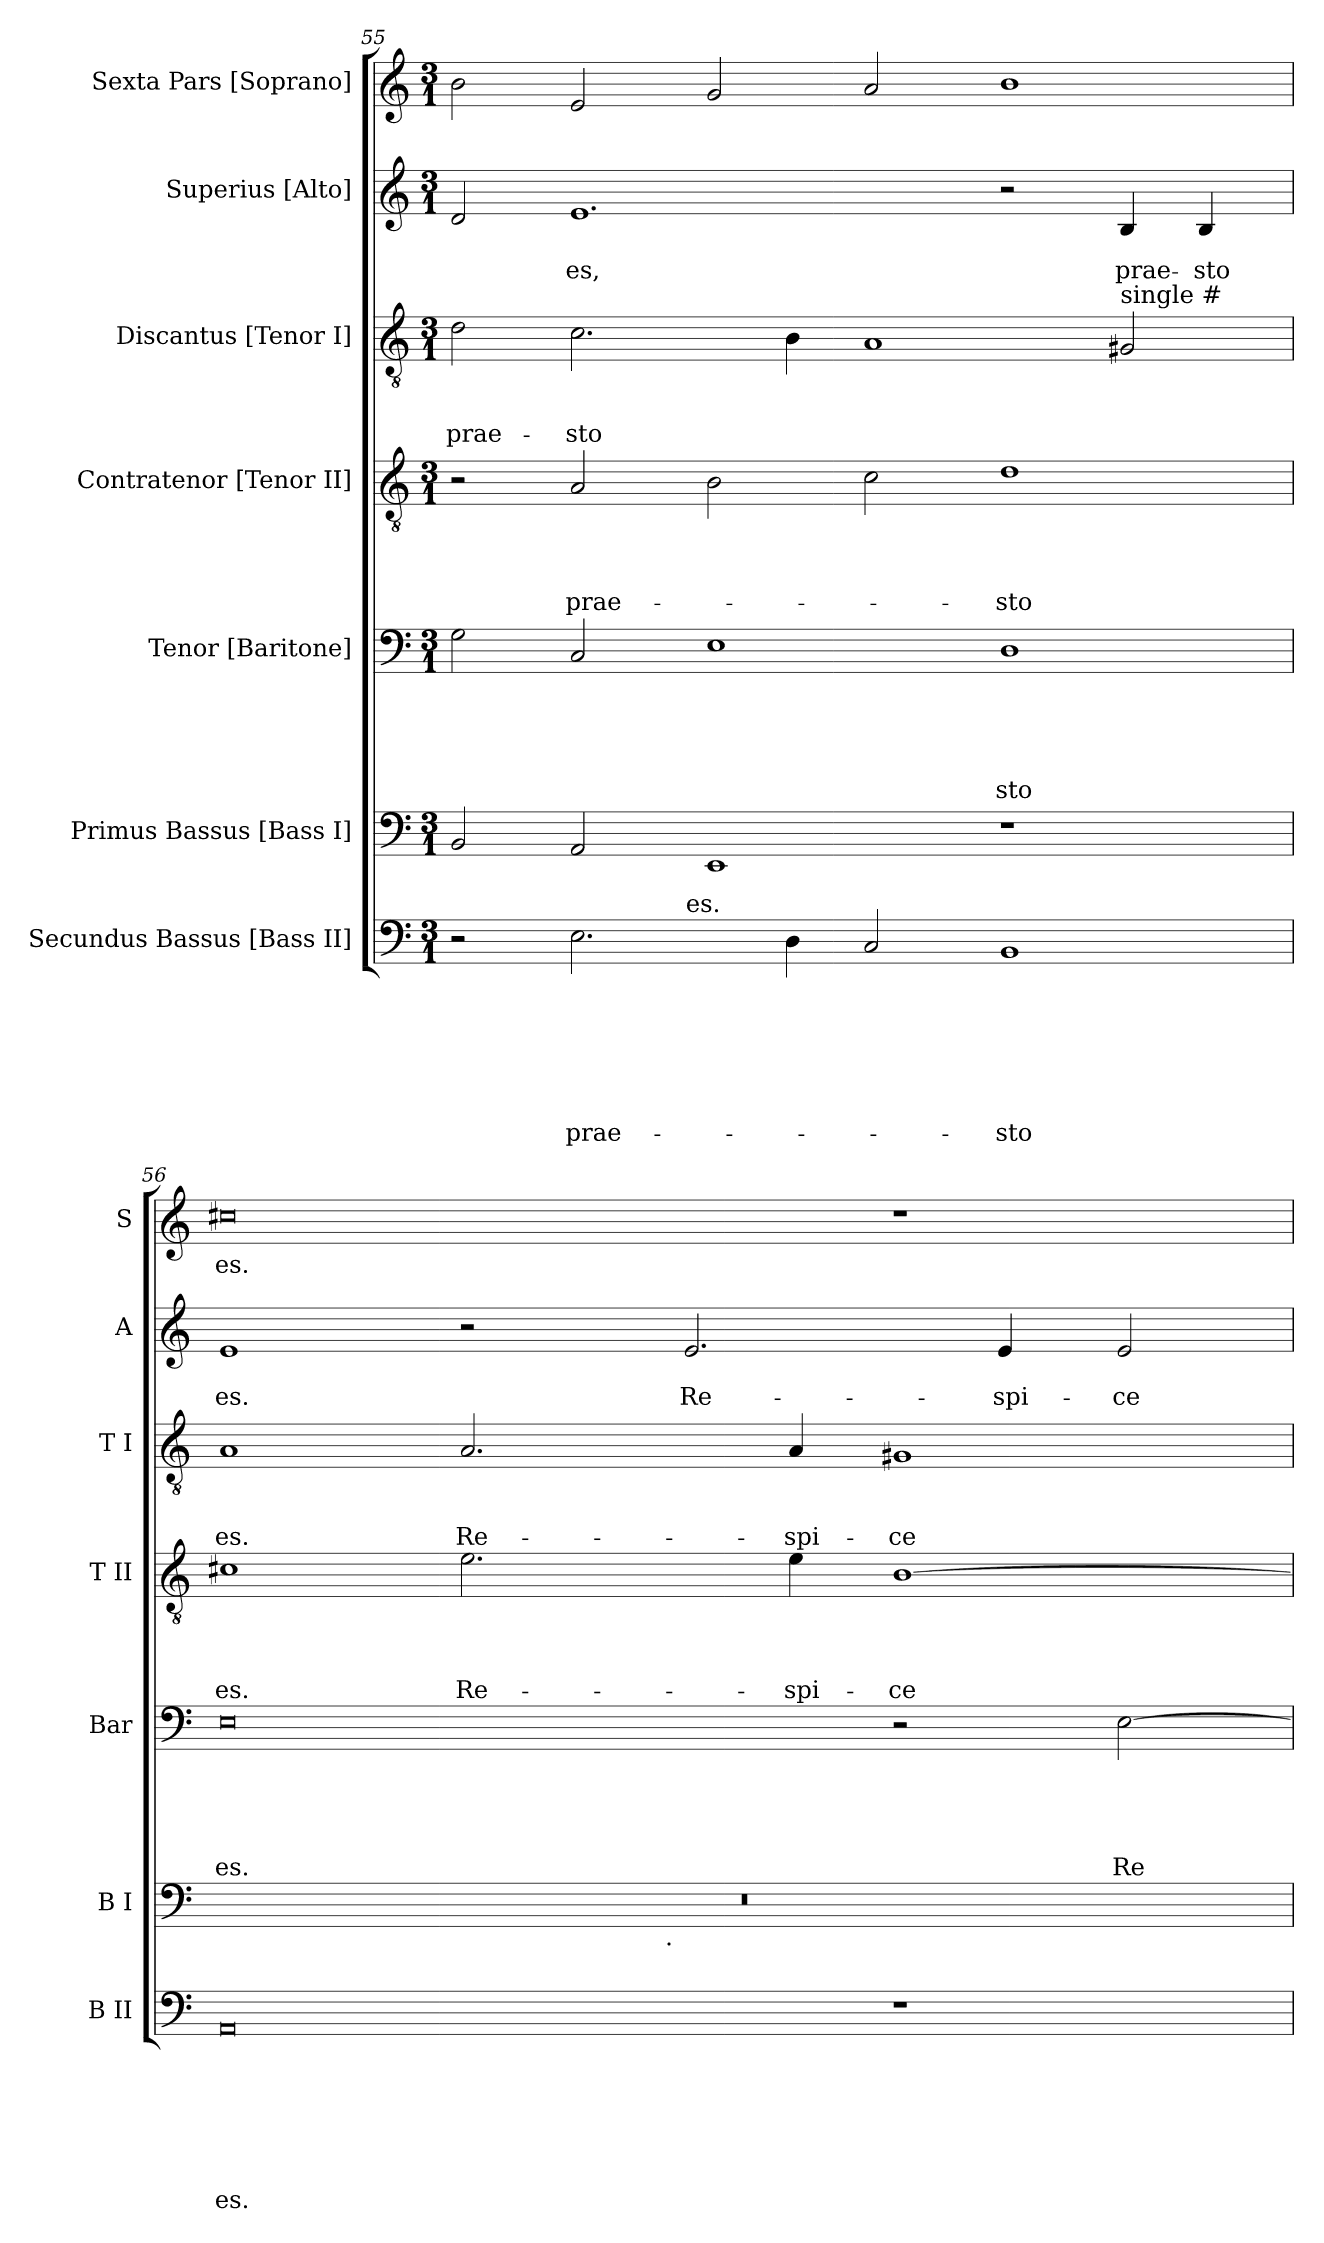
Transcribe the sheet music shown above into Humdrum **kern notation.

**kern	**text	**text	**text	**text	**text	**text	**text	**kern	**text	**kern	**text	**text	**text	**text	**text	**kern	**text	**text	**text	**text	**kern	**text	**text	**text	**kern	**text	**text	**kern	**text
*part7	*part7	*part7	*part7	*part7	*part7	*part7	*part7	*part6	*part6	*part5	*part5	*part5	*part5	*part5	*part5	*part4	*part4	*part4	*part4	*part4	*part3	*part3	*part3	*part3	*part2	*part2	*part2	*part1	*part1
*staff7	*staff7	*staff7	*staff7	*staff7	*staff7	*staff7	*staff7	*staff6	*staff6	*staff5	*staff5	*staff5	*staff5	*staff5	*staff5	*staff4	*staff4	*staff4	*staff4	*staff4	*staff3	*staff3	*staff3	*staff3	*staff2	*staff2	*staff2	*staff1	*staff1
*I"Secundus Bassus [Bass II]	*	*	*	*	*	*	*	*I"Primus Bassus [Bass I]	*	*I"Tenor [Baritone]	*	*	*	*	*	*I"Contratenor [Tenor II]	*	*	*	*	*I"Discantus [Tenor I]	*	*	*	*I"Superius [Alto]	*	*	*I"Sexta Pars [Soprano]	*
*I'B II	*	*	*	*	*	*	*	*I'B I	*	*I'Bar	*	*	*	*	*	*I'T II	*	*	*	*	*I'T I	*	*	*	*I'A	*	*	*I'S	*
*clefF4	*	*	*	*	*	*	*	*clefF4	*	*clefF4	*	*	*	*	*	*clefGv2	*	*	*	*	*clefGv2	*	*	*	*clefG2	*	*	*clefG2	*
*k[]	*	*	*	*	*	*	*	*k[]	*	*k[]	*	*	*	*	*	*k[]	*	*	*	*	*k[]	*	*	*	*k[]	*	*	*k[]	*
*C:	*	*	*	*	*	*	*	*C:	*	*C:	*	*	*	*	*	*C:	*	*	*	*	*C:	*	*	*	*C:	*	*	*C:	*
*M3/1	*	*	*	*	*	*	*	*M3/1	*	*M3/1	*	*	*	*	*	*M3/1	*	*	*	*	*M3/1	*	*	*	*M3/1	*	*	*M3/1	*
=55	=55	=55	=55	=55	=55	=55	=55	=55	=55	=55	=55	=55	=55	=55	=55	=55	=55	=55	=55	=55	=55	=55	=55	=55	=55	=55	=55	=55	=55
!	!	!	!	!	!	!	!	!	!	!	!	!	!	!	!	!	!	!	!	!	!	!	!	!LO:LY:b	!	!	!	!	!
*^	*	*	*	*	*	*	*	*	*	*	*	*	*	*	*	*	*	*	*	*	*	*	*	*	*	*	*	*	*
2r	2ryy	.	.	.	.	.	.	.	2BB/	.	2G\	.	.	.	.	.	2r	.	.	.	.	2d\	.	.	prae-	2d/	.	.	2b\	.
!	!	!	!	!	!	!	!	!LO:LY:b:rj	!	!	!	!	!	!	!	!	!	!	!	!	!LO:LY:b	!	!	!	!LO:LY:b	!	!	!LO:LY:b	!	!
2.E\	4...ryy	.	.	.	.	.	.	prae-	2AA/	.	2C/	.	.	.	.	.	2A/	.	.	.	prae-	2.c\	.	.	-sto	1.e	.	es,	2e/	.
!	!LO:TX:a:t=es.	!	!	!	!	!	!	!	!	!	!	!	!	!	!	!	!	!	!	!	!	!	!	!	!	!	!	!	!	!
.	1ryy	.	.	.	.	.	.	.	.	.	.	.	.	.	.	.	.	.	.	.	.	.	.	.	.	.	.	.	.	.
.	.	.	.	.	.	.	.	.	1EE	.	1E	.	.	.	.	.	2B\	.	.	.	.	.	.	.	.	.	.	.	2g/	.
4D\	.	.	.	.	.	.	.	.	.	.	.	.	.	.	.	.	.	.	.	.	.	4B\	.	.	.	.	.	.	.	.
2C/	.	.	.	.	.	.	.	.	.	.	.	.	.	.	.	.	2c\	.	.	.	.	1A	.	.	.	.	.	.	2a/	.
.	1ryy	.	.	.	.	.	.	.	.	.	.	.	.	.	.	.	.	.	.	.	.	.	.	.	.	.	.	.	.	.
!	!	!	!	!	!	!	!	!LO:LY:b:rj	!	!	!	!	!	!	!	!LO:LY:b	!	!	!	!	!LO:LY:b	!	!	!	!	!	!	!	!	!
1BB	.	.	.	.	.	.	.	-sto	1r	.	1D	.	.	.	.	-sto	1d	.	.	.	-sto	.	.	.	.	2r	.	.	1b	.
!	!	!	!	!	!	!	!	!	!	!	!	!	!	!	!	!	!	!	!	!	!	!LO:TX:a:t=single #	!	!	!	!	!	!	!	!
!	!	!	!	!	!	!	!	!	!	!	!	!	!	!	!	!	!	!	!	!	!	!	!	!	!	!	!	!LO:LY:b	!	!
.	.	.	.	.	.	.	.	.	.	.	.	.	.	.	.	.	.	.	.	.	.	2G#/	.	.	.	4B/	.	prae-	.	.
!	!	!	!	!	!	!	!	!	!	!	!	!	!	!	!	!	!	!	!	!	!	!	!	!	!	!	!	!LO:LY:b	!	!
.	.	.	.	.	.	.	.	.	.	.	.	.	.	.	.	.	.	.	.	.	.	.	.	.	.	4B/	.	-sto	.	.
.	32ryy	.	.	.	.	.	.	.	.	.	.	.	.	.	.	.	.	.	.	.	.	.	.	.	.	.	.	.	.	.
=56	=56	=56	=56	=56	=56	=56	=56	=56	=56	=56	=56	=56	=56	=56	=56	=56	=56	=56	=56	=56	=56	=56	=56	=56	=56	=56	=56	=56	=56	=56
!	!	!	!	!	!	!	!	!LO:LY:b:rj	!	!	!	!	!	!	!	!LO:LY:b	!	!	!	!	!LO:LY:b	!	!	!	!LO:LY:b	!	!	!LO:LY:b	!	!LO:LY:b
*v	*v	*	*	*	*	*	*	*	*^	*	*	*	*	*	*	*	*	*	*	*	*	*	*	*	*	*	*	*	*	*
0AA	.	.	.	.	.	.	es.	0.r	1ryy	.	0E	.	.	.	.	es.	1c#X	.	.	.	es.	1A	.	.	es.	1e	.	es.	0cc#X	es.
!	!	!	!	!	!	!	!	!	!	!	!	!	!	!	!	!	!	!	!	!	!LO:LY:b	!	!	!	!LO:LY:b	!	!	!	!	!
.	.	.	.	.	.	.	.	.	4ryy	.	.	.	.	.	.	.	2.e\	.	.	.	Re-	2.A/	.	.	Re-	2r	.	.	.	.
.	.	.	.	.	.	.	.	.	8...ryy	.	.	.	.	.	.	.	.	.	.	.	.	.	.	.	.	.	.	.	.	.
!	!	!	!	!	!	!	!	!	!LO:TX:b:t=.	!	!	!	!	!	!	!	!	!	!	!	!	!	!	!	!	!	!	!	!	!
.	.	.	.	.	.	.	.	.	1ryy	.	.	.	.	.	.	.	.	.	.	.	.	.	.	.	.	.	.	.	.	.
!	!	!	!	!	!	!	!	!	!	!	!	!	!	!	!	!	!	!	!	!	!	!	!	!	!	!	!	!LO:LY:b	!	!
.	.	.	.	.	.	.	.	.	.	.	.	.	.	.	.	.	.	.	.	.	.	.	.	.	.	2.e/	.	Re-	.	.
!	!	!	!	!	!	!	!	!	!	!	!	!	!	!	!	!	!	!	!	!	!LO:LY:b	!	!	!	!LO:LY:b	!	!	!	!	!
.	.	.	.	.	.	.	.	.	.	.	.	.	.	.	.	.	4e\	.	.	.	-spi-	4A/	.	.	-spi-	.	.	.	.	.
!	!	!	!	!	!	!	!	!	!	!	!	!	!	!	!	!	!	!	!	!	!LO:LY:b	!	!	!	!LO:LY:b	!	!	!	!	!
1r	.	.	.	.	.	.	.	.	.	.	2r	.	.	.	.	.	[>1B	.	.	.	-ce	1G#X	.	.	-ce	.	.	.	1r	.
!	!	!	!	!	!	!	!	!	!	!	!	!	!	!	!	!	!	!	!	!	!	!	!	!	!	!	!	!LO:LY:b	!	!
.	.	.	.	.	.	.	.	.	.	.	.	.	.	.	.	.	.	.	.	.	.	.	.	.	.	4e/	.	-spi-	.	.
.	.	.	.	.	.	.	.	.	2ryy	.	.	.	.	.	.	.	.	.	.	.	.	.	.	.	.	.	.	.	.	.
!	!	!	!	!	!	!	!	!	!	!	!	!	!	!	!	!LO:LY:b	!	!	!	!	!	!	!	!	!	!	!	!LO:LY:b	!	!
.	.	.	.	.	.	.	.	.	.	.	[>2E\	.	.	.	.	Re-	.	.	.	.	.	.	.	.	.	2e/	.	-ce	.	.
.	.	.	.	.	.	.	.	.	64ryy	.	.	.	.	.	.	.	.	.	.	.	.	.	.	.	.	.	.	.	.	.
*	*	*	*	*	*	*	*	*v	*v	*	*	*	*	*	*	*	*	*	*	*	*	*	*	*	*	*	*	*	*	*
=	=	=	=	=	=	=	=	=	=	=	=	=	=	=	=	=	=	=	=	=	=	=	=	=	=	=	=	=	=
*-	*-	*-	*-	*-	*-	*-	*-	*-	*-	*-	*-	*-	*-	*-	*-	*-	*-	*-	*-	*-	*-	*-	*-	*-	*-	*-	*-	*-	*-
